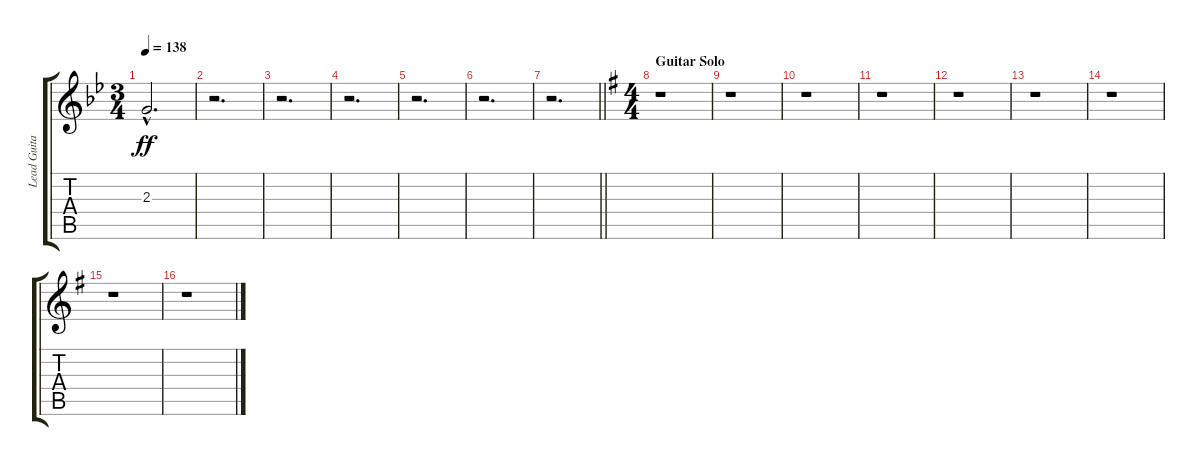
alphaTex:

\track ("Lead Guitar (2)" "Lead Guita") {instrument distortionguitar}
\staff {score tabs}
\tuning (D4 A3 F3 C3 G2 D2) {hide}
\ts (3 4)
\tempo 138
\clef g2
\ks gminor
2.3{hac t}.2{d dy ff} |
r.2{d} |
r.2{d} |
r.2{d} |
r.2{d} |
r.2{d} |
\barLineRight lightlight
r.2{d} |
\ts (4 4)
\section ("" "Guitar Solo")
\ks eminor
r.1 |
r.1 |
r.1 |
r.1 |
r.1 |
r.1 |
r.1 |
r.1 |
r.1
